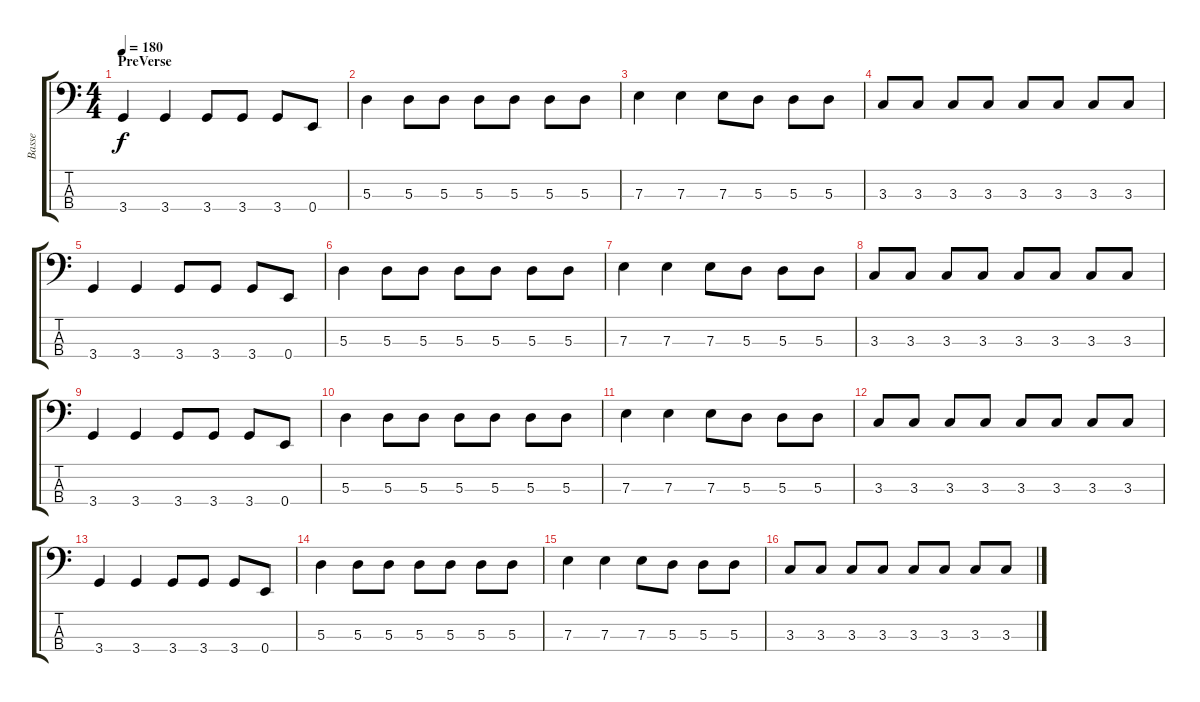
\track ("Basse" "Basse") {instrument electricbasspick}
\staff {score tabs}
\tuning (G2 D2 A1 E1) {hide}
\ts (4 4)
\section ("" "PreVerse")
\tempo 180
\clef f4
\ks c
3.4.4{dy f} 3.4.4 3.4.8 3.4.8 3.4.8 0.4.8 |
5.3.4 5.3.8 5.3.8 5.3.8 5.3.8 5.3.8 5.3.8 |
7.3.4 7.3.4 7.3.8 5.3.8 5.3.8 5.3.8 |
3.3.8 3.3.8 3.3.8 3.3.8 3.3.8 3.3.8 3.3.8 3.3.8 |
3.4.4 3.4.4 3.4.8 3.4.8 3.4.8 0.4.8 |
5.3.4 5.3.8 5.3.8 5.3.8 5.3.8 5.3.8 5.3.8 |
7.3.4 7.3.4 7.3.8 5.3.8 5.3.8 5.3.8 |
3.3.8 3.3.8 3.3.8 3.3.8 3.3.8 3.3.8 3.3.8 3.3.8 |
3.4.4 3.4.4 3.4.8 3.4.8 3.4.8 0.4.8 |
5.3.4 5.3.8 5.3.8 5.3.8 5.3.8 5.3.8 5.3.8 |
7.3.4 7.3.4 7.3.8 5.3.8 5.3.8 5.3.8 |
3.3.8 3.3.8 3.3.8 3.3.8 3.3.8 3.3.8 3.3.8 3.3.8 |
3.4.4 3.4.4 3.4.8 3.4.8 3.4.8 0.4.8 |
5.3.4 5.3.8 5.3.8 5.3.8 5.3.8 5.3.8 5.3.8 |
7.3.4 7.3.4 7.3.8 5.3.8 5.3.8 5.3.8 |
3.3.8 3.3.8 3.3.8 3.3.8 3.3.8 3.3.8 3.3.8 3.3.8
